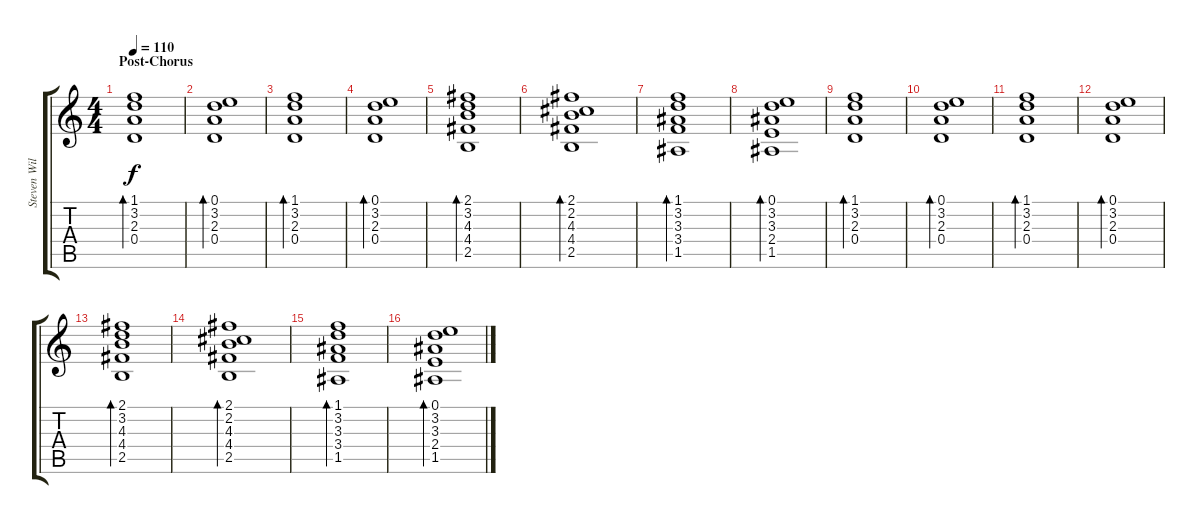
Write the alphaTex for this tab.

\track ("Steven Wilson - Guitar 2" "Steven Wil") {instrument electricguitarclean}
\staff {score tabs}
\tuning (E4 B3 G3 D3 A2 D2) {hide}
\ts (4 4)
\section ("" "Post-Chorus")
\tempo 110
\clef g2
\ks c
(1.1 3.2 2.3 0.4).1{bd 240 dy f} |
(0.1 3.2 2.3 0.4).1{bd 240} |
(1.1 3.2 2.3 0.4).1{bd 240} |
(0.1 3.2 2.3 0.4).1{bd 240} |
(2.1 3.2 4.3 4.4 2.5).1{bd 240} |
(2.1 2.2 4.3 4.4 2.5).1{bd 240} |
(1.1 3.2 3.3 3.4 1.5).1{bd 240} |
(0.1 3.2 3.3 2.4 1.5).1{bd 240} |
(1.1 3.2 2.3 0.4).1{bd 240} |
(0.1 3.2 2.3 0.4).1{bd 240} |
(1.1 3.2 2.3 0.4).1{bd 240} |
(0.1 3.2 2.3 0.4).1{bd 240} |
(2.1 3.2 4.3 4.4 2.5).1{bd 240} |
(2.1 2.2 4.3 4.4 2.5).1{bd 240} |
(1.1 3.2 3.3 3.4 1.5).1{bd 240} |
(0.1 3.2 3.3 2.4 1.5).1{bd 240}
